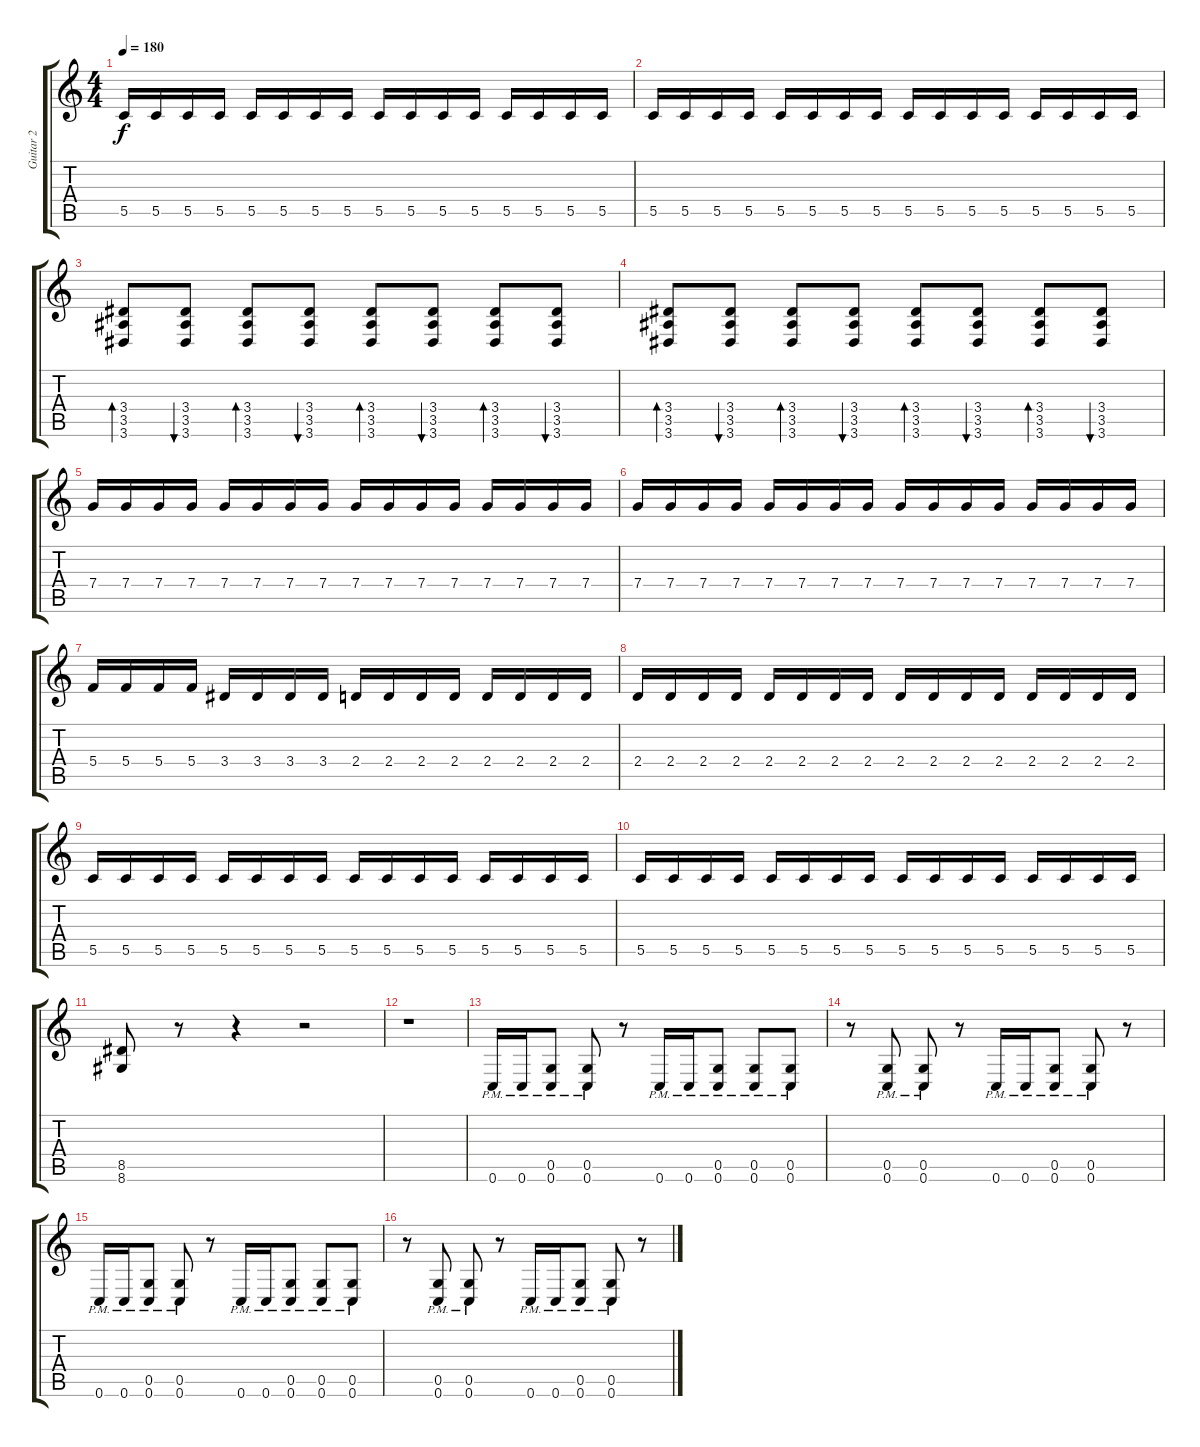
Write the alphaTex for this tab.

\track ("Guitar 2" "Guitar 2") {instrument distortionguitar}
\staff {score tabs}
\tuning (D4 A3 F3 C3 G2 C2) {hide}
\ts (4 4)
\tempo 180
\clef g2
\ks c
5.5.16{dy f} 5.5.16 5.5.16 5.5.16 5.5.16 5.5.16 5.5.16 5.5.16 5.5.16 5.5.16 5.5.16 5.5.16 5.5.16 5.5.16 5.5.16 5.5.16 |
5.5.16 5.5.16 5.5.16 5.5.16 5.5.16 5.5.16 5.5.16 5.5.16 5.5.16 5.5.16 5.5.16 5.5.16 5.5.16 5.5.16 5.5.16 5.5.16 |
(3.4 3.5 3.6).8{bd 60} (3.4 3.5 3.6).8{bu 60} (3.4 3.5 3.6).8{bd 60} (3.4 3.5 3.6).8{bu 60} (3.4 3.5 3.6).8{bd 60} (3.4 3.5 3.6).8{bu 60} (3.4 3.5 3.6).8{bd 60} (3.4 3.5 3.6).8{bu 60} |
(3.4 3.5 3.6).8{bd 60} (3.4 3.5 3.6).8{bu 60} (3.4 3.5 3.6).8{bd 60} (3.4 3.5 3.6).8{bu 60} (3.4 3.5 3.6).8{bd 60} (3.4 3.5 3.6).8{bu 60} (3.4 3.5 3.6).8{bd 60} (3.4 3.5 3.6).8{bu 60} |
7.4.16 7.4.16 7.4.16 7.4.16 7.4.16 7.4.16 7.4.16 7.4.16 7.4.16 7.4.16 7.4.16 7.4.16 7.4.16 7.4.16 7.4.16 7.4.16 |
7.4.16 7.4.16 7.4.16 7.4.16 7.4.16 7.4.16 7.4.16 7.4.16 7.4.16 7.4.16 7.4.16 7.4.16 7.4.16 7.4.16 7.4.16 7.4.16 |
5.4.16 5.4.16 5.4.16 5.4.16 3.4.16 3.4.16 3.4.16 3.4.16 2.4.16 2.4.16 2.4.16 2.4.16 2.4.16 2.4.16 2.4.16 2.4.16 |
2.4.16 2.4.16 2.4.16 2.4.16 2.4.16 2.4.16 2.4.16 2.4.16 2.4.16 2.4.16 2.4.16 2.4.16 2.4.16 2.4.16 2.4.16 2.4.16 |
5.5.16 5.5.16 5.5.16 5.5.16 5.5.16 5.5.16 5.5.16 5.5.16 5.5.16 5.5.16 5.5.16 5.5.16 5.5.16 5.5.16 5.5.16 5.5.16 |
5.5.16 5.5.16 5.5.16 5.5.16 5.5.16 5.5.16 5.5.16 5.5.16 5.5.16 5.5.16 5.5.16 5.5.16 5.5.16 5.5.16 5.5.16 5.5.16 |
(8.5 8.6).8 r.8 r.4 r.2 |
r.1 |
0.6{pm}.16 0.6{pm}.16 (0.5{pm} 0.6{pm}).8 (0.5{pm} 0.6{pm}).8 r.8 0.6{pm}.16 0.6{pm}.16 (0.5{pm} 0.6{pm}).8 (0.5{pm} 0.6{pm}).8 (0.5{pm} 0.6{pm}).8 |
r.8 (0.5{pm} 0.6{pm}).8 (0.5{pm} 0.6{pm}).8 r.8 0.6{pm}.16 0.6{pm}.16 (0.5{pm} 0.6{pm}).8 (0.5{pm} 0.6{pm}).8 r.8 |
0.6{pm}.16 0.6{pm}.16 (0.5{pm} 0.6{pm}).8 (0.5{pm} 0.6{pm}).8 r.8 0.6{pm}.16 0.6{pm}.16 (0.5{pm} 0.6{pm}).8 (0.5{pm} 0.6{pm}).8 (0.5{pm} 0.6{pm}).8 |
r.8 (0.5{pm} 0.6{pm}).8 (0.5{pm} 0.6{pm}).8 r.8 0.6{pm}.16 0.6{pm}.16 (0.5{pm} 0.6{pm}).8 (0.5{pm} 0.6{pm}).8 r.8
